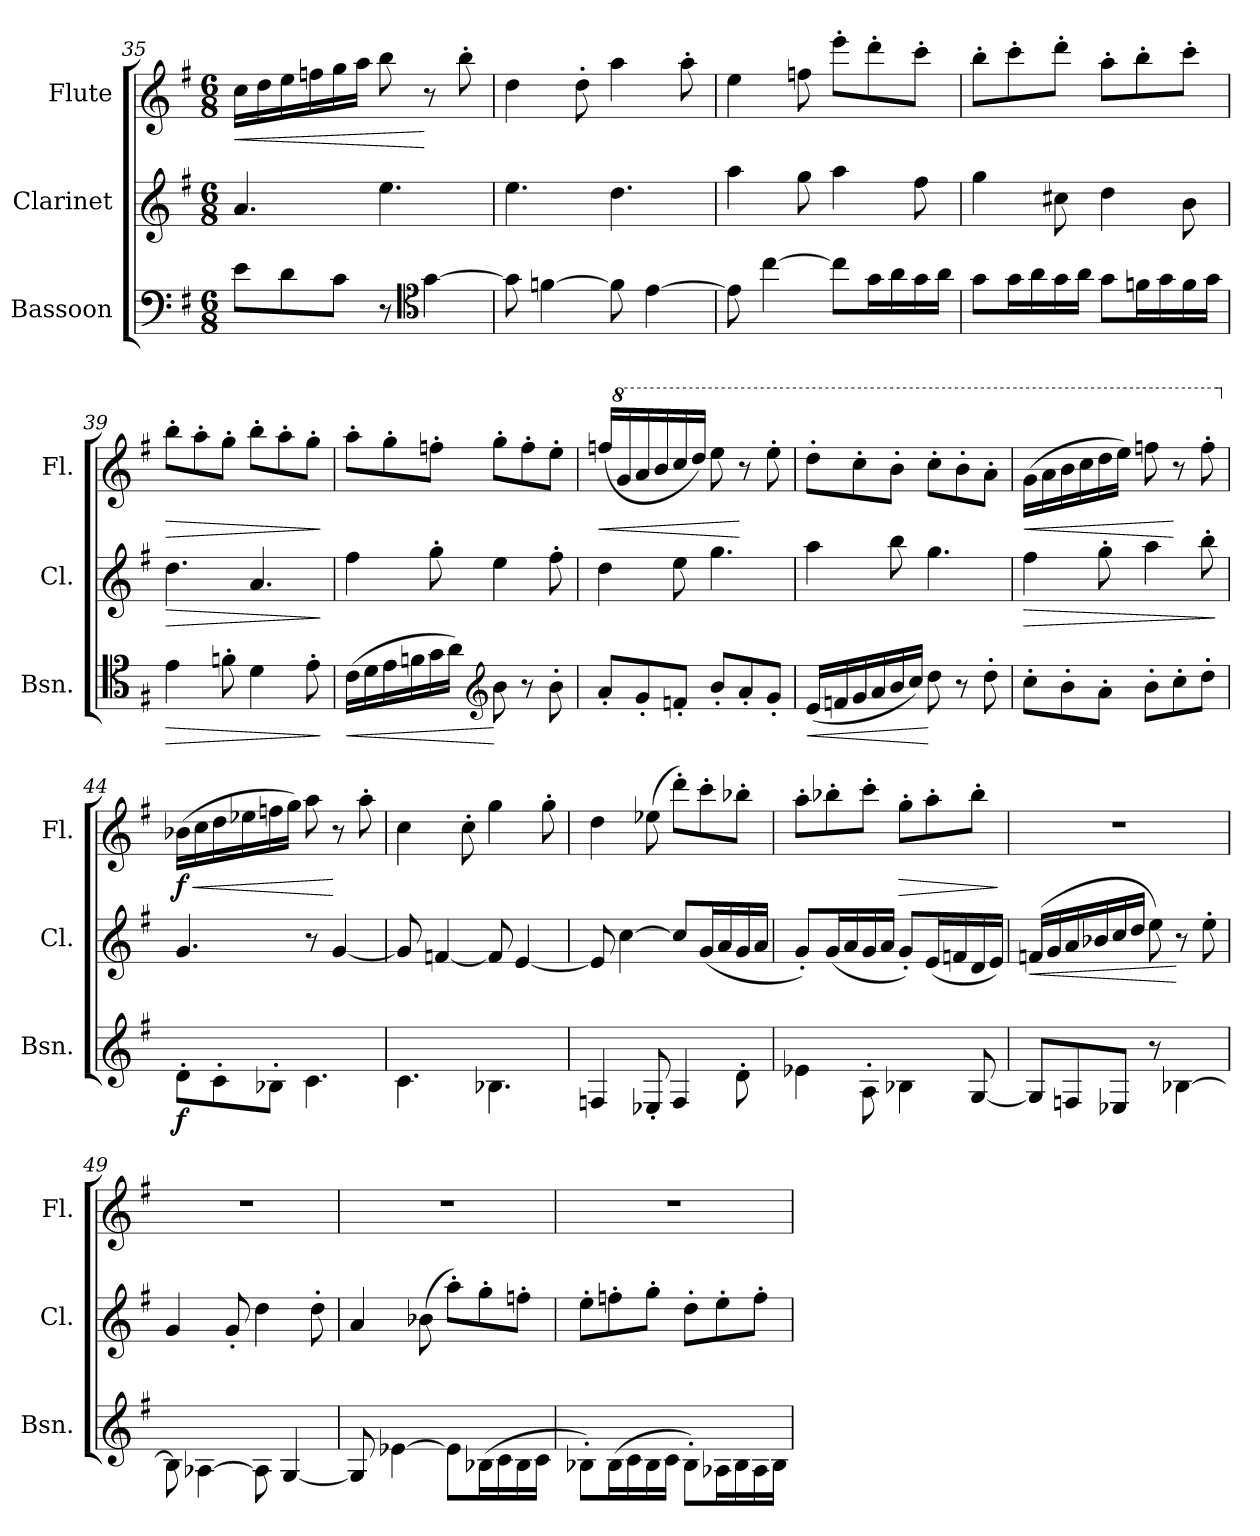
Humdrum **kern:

**kern	**dynam	**kern	**dynam	**kern	**dynam
*part3	*part3	*part2	*part2	*part1	*part1
*staff3	*staff3	*staff2	*staff2	*staff1	*staff1
*I"Bassoon	*	*I"Clarinet	*	*I"Flute	*
*I'Bsn.	*	*I'Cl.	*	*I'Fl.	*
*clefF4	*	*clefG2	*	*clefG2	*
*	*	*ITrd1c2	*	*	*
*k[f#]	*	*k[b-]	*	*k[f#]	*
*M6/8	*	*M6/8	*	*M6/8	*
=35	=35	=35	=35	=35	=35
!	!	!	!	!	!LO:HP:b
8e\L	.	4.g/	.	16cc\LL	<
.	.	.	.	16dd\	.
8d\	.	.	.	16ee\	.
.	.	.	.	16ffn\	.
8c\J	.	.	.	16gg\	.
.	.	.	.	16aa\JJ	.
8r	.	4.dd\	.	8bb\	.
*clefC4	*	*	*	*	*
[4g\	.	.	.	8r	[
.	.	.	.	8bb'\	.
=36	=36	=36	=36	=36	=36
8g\]	.	4.dd\	.	4dd\	.
[4fn\	.	.	.	.	.
.	.	.	.	8dd'\	.
8f\]	.	4.cc\	.	4aa\	.
[4e\	.	.	.	.	.
.	.	.	.	8aa'\	.
!!LO:PB:g=z
=37	=37	=37	=37	=37	=37
8e\]	.	4gg\	.	4ee\	.
[4cc\	.	.	.	.	.
.	.	8ff\	.	8ffn\	.
8cc\L]	.	4gg\	.	8eee'\L	.
16g\L	.	.	.	8ddd'\	.
16a\	.	.	.	.	.
16g\	.	8ee\	.	8ccc'\J	.
16a\JJ	.	.	.	.	.
=38	=38	=38	=38	=38	=38
8g\L	.	4ff\	.	8bb'\L	.
16g\L	.	.	.	8ccc'\	.
16a\	.	.	.	.	.
16g\	.	8bn\	.	8ddd'\J	.
16a\JJ	.	.	.	.	.
8g\L	.	4cc\	.	8aa'\L	.
16fn\L	.	.	.	8bb'\	.
16g\	.	.	.	.	.
16f\	.	8a\	.	8ccc'\J	.
16g\JJ	.	.	.	.	.
=39	=39	=39	=39	=39	=39
!	!LO:HP:b	!	!LO:HP:b	!	!LO:HP:b
4e\	>	4.cc\	>	8bb'\L	>
.	.	.	.	8aa'\	.
8fn'\	.	.	.	8gg'\J	.
4d\	.	4.g/	.	8bb'\L	.
.	.	.	.	8aa'\	.
8e'\	.	.	.	8gg'\J	.
.	]	.	]	.	]
=40	=40	=40	=40	=40	=40
!	!LO:HP:b	!	!	!	!
(>16c\LL	<	4ee\	.	8aa'\L	.
16d\	.	.	.	.	.
16e\	.	.	.	8gg'\	.
16fn\	.	.	.	.	.
16g\	.	8ff'\	.	8ffn'\J	.
16a\JJ)	.	.	.	.	.
*clefG2	*	*	*	*	*
8b\	[	4dd\	.	8gg'\L	.
8r	.	.	.	8ff'\	.
8b'\	.	8ee'\	.	8ee'\J	.
!!LO:LB:g=z
=41	=41	=41	=41	=41	=41
!	!	!	!	!	!LO:HP:b
8a'/L	.	4cc\	.	(<16ffn/LL	<
*	*	*	*	*8va	*
.	.	.	.	16gg/	.
8g'/	.	.	.	16aa/	.
.	.	.	.	16bb/	.
8fn'/J	.	8dd\	.	16ccc/	.
.	.	.	.	16ddd/JJ)	.
8b'/L	.	4.ff\	.	8eee\	.
8a'/	.	.	.	8r	[
8g'/J	.	.	.	8eee'\	.
=42	=42	=42	=42	=42	=42
!	!LO:HP:b	!	!	!	!
(<16e/LL	<	4gg\	.	8ddd'\L	.
16fn/	.	.	.	.	.
16g/	.	.	.	8ccc'\	.
16a/	.	.	.	.	.
16b/	.	8aa\	.	8bb'\J	.
16cc/JJ)	.	.	.	.	.
8dd\	[	4.ff\	.	8ccc'\L	.
8r	.	.	.	8bb'\	.
8dd'\	.	.	.	8aa'\J	.
=43	=43	=43	=43	=43	=43
!	!	!	!LO:HP:b	!	!LO:HP:b
8cc'\L	.	4ee\	>	(>16gg\LL	<
.	.	.	.	16aa\	.
8b'\	.	.	.	16bb\	.
.	.	.	.	16ccc\	.
8a'\J	.	8ff'\	.	16ddd\	.
.	.	.	.	16eee\JJ)	.
8b'\L	.	4gg\	.	8fffn\	.
8cc'\	.	.	.	8r	[
8dd'\J	.	8aa'\	.	8fff'\	.
.	.	.	]	.	.
=44	=44	=44	=44	=44	=44
*	*	*	*	*X8va	*
!	!LO:DY:b	!	!	!	!LO:HP:b
!	!	!	!	!	!LO:DY:n=1:b
8d'\L	f	4.f/	.	(>16b-X\LL	< f
.	.	.	.	16cc\	.
8c'\	.	.	.	16dd\	.
.	.	.	.	16ee-X\	.
8B-X'\J	.	.	.	16ffn\	.
.	.	.	.	16gg\JJ)	.
4.c\	.	8r	.	8aa\	.
.	.	[4f/	.	8r	[
.	.	.	.	8aa'\	.
!!LO:LB:g=z
=45	=45	=45	=45	=45	=45
4.c\	.	8f/]	.	4cc\	.
.	.	[4e-X/	.	.	.
.	.	.	.	8cc'\	.
4.B-X\	.	8e-/]	.	4gg\	.
.	.	[4d/	.	.	.
.	.	.	.	8gg'\	.
=46	=46	=46	=46	=46	=46
4Fn/	.	8d/]	.	4dd\	.
.	.	[4b-\	.	.	.
8E-X'/	.	.	.	(>8ee-X\	.
4F/	.	8b-/L]	.	8ddd'\L)	.
.	.	(<16f/L	.	8ccc'\	.
.	.	16g/	.	.	.
8d'\	.	16f/	.	8bb-X'\J	.
.	.	16g/JJ	.	.	.
=47	=47	=47	=47	=47	=47
4e-X\	.	8f'/L)	.	8aa'\L	.
.	.	(<16f/L	.	8bb-X'\	.
.	.	16g/	.	.	.
8A'\	.	16f/	.	8ccc'\J	.
.	.	16g/JJ	.	.	.
!	!	!	!	!	!LO:HP:b
4B-X\	.	8f'/L)	.	8gg'\L	>
.	.	(<16d/L	.	8aa'\	.
.	.	16e-X/	.	.	.
[8G/	.	16c/	.	8bb-'\J	.
.	.	16d/JJ)	.	.	.
.	.	.	.	.	]
=48	=48	=48	=48	=48	=48
!	!	!	!LO:HP:b	!	!
8G/L]	.	(>16e-X/LL	<	2.r	.
.	.	16f/	.	.	.
8Fn/	.	16g/	.	.	.
.	.	16a-X/	.	.	.
8E-X/J	.	16b-/	.	.	.
.	.	16cc/JJ	.	.	.
8r	.	8dd\)	.	.	.
[4B-X\	.	8r	[	.	.
.	.	8dd'\	.	.	.
=49	=49	=49	=49	=49	=49
8B-\]	.	4f/	.	2.r	.
[4A-X\	.	.	.	.	.
.	.	8f'/	.	.	.
8A-\]	.	4cc\	.	.	.
[4G/	.	.	.	.	.
.	.	8cc'\	.	.	.
!!LO:LB:g=z
=50	=50	=50	=50	=50	=50
8G/]	.	4g/	.	2.r	.
[4e-X\	.	.	.	.	.
.	.	(>8a-X\	.	.	.
8e-\L]	.	8gg'\L)	.	.	.
(>16B-X\L	.	8ff'\	.	.	.
16c\	.	.	.	.	.
16B-\	.	8ee-X'\J	.	.	.
16c\JJ	.	.	.	.	.
=51	=51	=51	=51	=51	=51
8B-X'\L)	.	8dd'\L	.	2.r	.
(>16B-\L	.	8ee-X'\	.	.	.
16c\	.	.	.	.	.
16B-\	.	8ff'\J	.	.	.
16c\JJ	.	.	.	.	.
8B-'\L)	.	8cc'\L	.	.	.
16A-X\L	.	8dd'\	.	.	.
16B-\	.	.	.	.	.
16A-\	.	8ee-'\J	.	.	.
16B-\JJ	.	.	.	.	.
=	=	=	=	=	=
*-	*-	*-	*-	*-	*-
